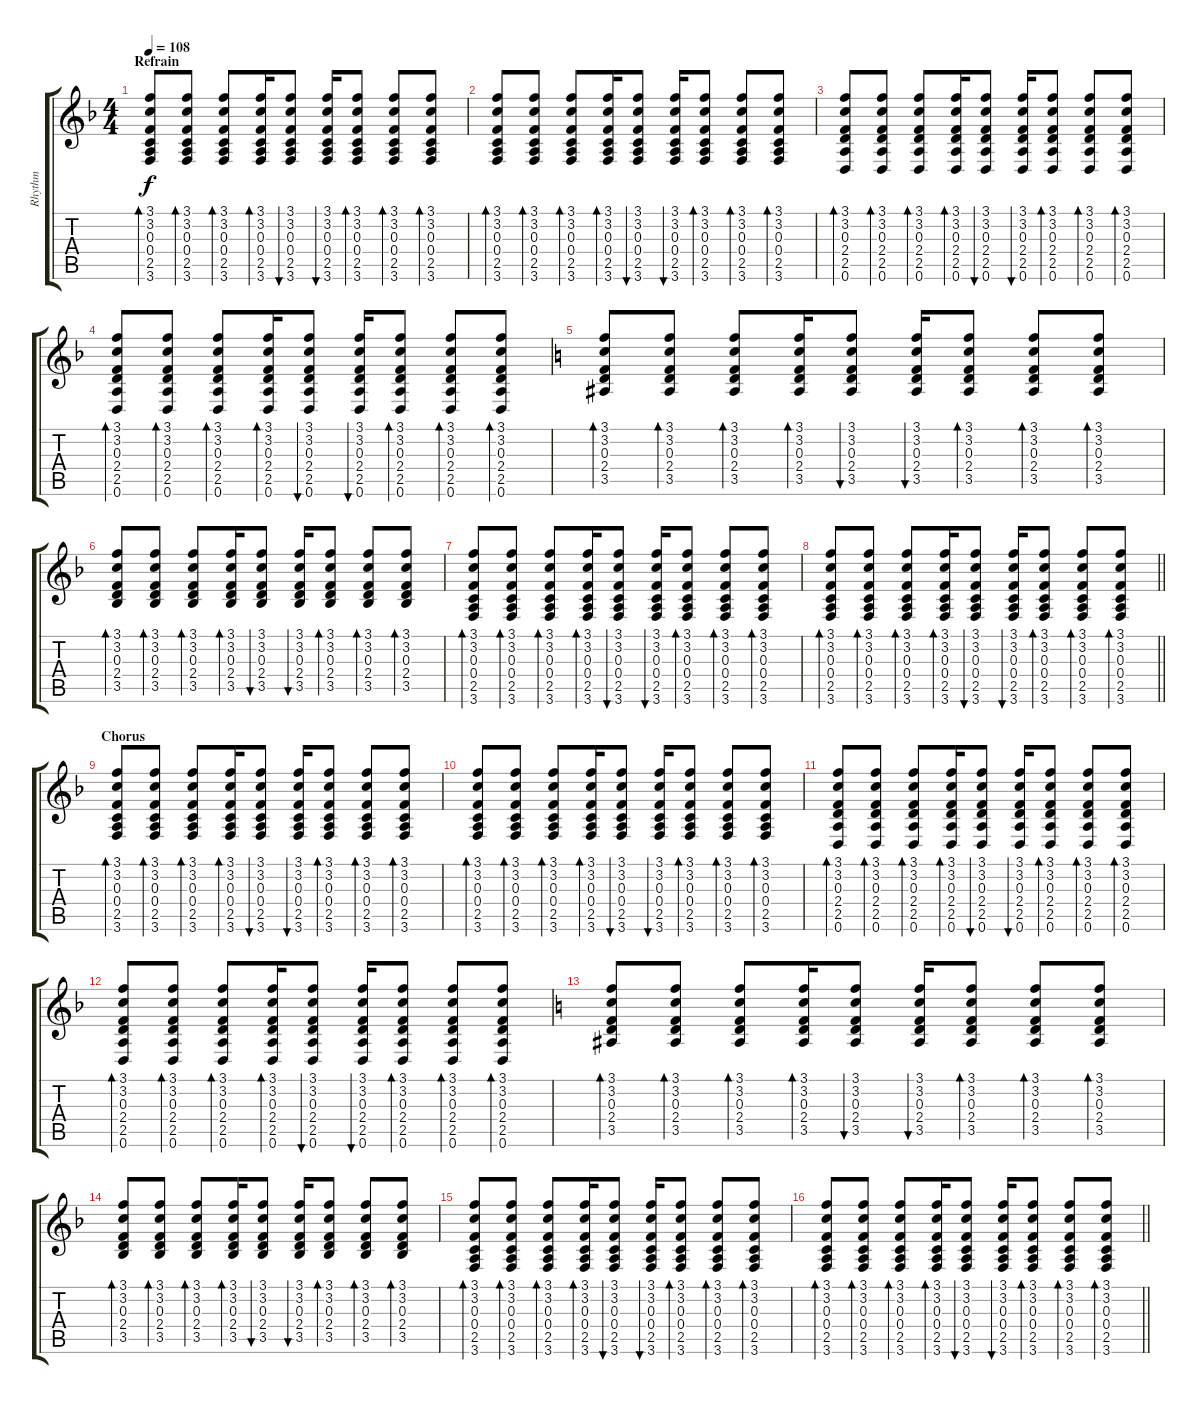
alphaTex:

\track ("Rhythm" "Rhythm") {instrument acousticguitarsteel}
\staff {score tabs}
\tuning (D4 A3 F3 C3 G2 D2) {hide}
\ts (4 4)
\section ("" "Refrain")
\tempo 108
\clef g2
\ks f
(3.1 3.2 0.3 0.4 2.5 3.6).8{bd 60 dy f} (3.1 3.2 0.3 0.4 2.5 3.6).8{bd 60} (3.1 3.2 0.3 0.4 2.5 3.6).8{bd 60} (3.1 3.2 0.3 0.4 2.5 3.6).16{bd 60} (3.1 3.2 0.3 0.4 2.5 3.6).8{bu 60} (3.1 3.2 0.3 0.4 2.5 3.6).16{bu 60} (3.1 3.2 0.3 0.4 2.5 3.6).8{bd 60} (3.1 3.2 0.3 0.4 2.5 3.6).8{bd 60} (3.1 3.2 0.3 0.4 2.5 3.6).8{bd 60} |
(3.1 3.2 0.3 0.4 2.5 3.6).8{bd 60} (3.1 3.2 0.3 0.4 2.5 3.6).8{bd 60} (3.1 3.2 0.3 0.4 2.5 3.6).8{bd 60} (3.1 3.2 0.3 0.4 2.5 3.6).16{bd 60} (3.1 3.2 0.3 0.4 2.5 3.6).8{bu 60} (3.1 3.2 0.3 0.4 2.5 3.6).16{bu 60} (3.1 3.2 0.3 0.4 2.5 3.6).8{bd 60} (3.1 3.2 0.3 0.4 2.5 3.6).8{bd 60} (3.1 3.2 0.3 0.4 2.5 3.6).8{bd 60} |
(3.1 3.2 0.3 2.4 2.5 0.6).8{bd 60} (3.1 3.2 0.3 2.4 2.5 0.6).8{bd 60} (3.1 3.2 0.3 2.4 2.5 0.6).8{bd 60} (3.1 3.2 0.3 2.4 2.5 0.6).16{bd 60} (3.1 3.2 0.3 2.4 2.5 0.6).8{bu 60} (3.1 3.2 0.3 2.4 2.5 0.6).16{bu 60} (3.1 3.2 0.3 2.4 2.5 0.6).8{bd 60} (3.1 3.2 0.3 2.4 2.5 0.6).8{bd 60} (3.1 3.2 0.3 2.4 2.5 0.6).8{bd 60} |
(3.1 3.2 0.3 2.4 2.5 0.6).8{bd 60} (3.1 3.2 0.3 2.4 2.5 0.6).8{bd 60} (3.1 3.2 0.3 2.4 2.5 0.6).8{bd 60} (3.1 3.2 0.3 2.4 2.5 0.6).16{bd 60} (3.1 3.2 0.3 2.4 2.5 0.6).8{bu 60} (3.1 3.2 0.3 2.4 2.5 0.6).16{bu 60} (3.1 3.2 0.3 2.4 2.5 0.6).8{bd 60} (3.1 3.2 0.3 2.4 2.5 0.6).8{bd 60} (3.1 3.2 0.3 2.4 2.5 0.6).8{bd 60} |
\ks c
(3.1 3.2 0.3 2.4 3.5).8{bd 60} (3.1 3.2 0.3 2.4 3.5).8{bd 60} (3.1 3.2 0.3 2.4 3.5).8{bd 60} (3.1 3.2 0.3 2.4 3.5).16{bd 60} (3.1 3.2 0.3 2.4 3.5).8{bu 60} (3.1 3.2 0.3 2.4 3.5).16{bu 60} (3.1 3.2 0.3 2.4 3.5).8{bd 60} (3.1 3.2 0.3 2.4 3.5).8{bd 60} (3.1 3.2 0.3 2.4 3.5).8{bd 60} |
\ks f
(3.1 3.2 0.3 2.4 3.5).8{bd 60} (3.1 3.2 0.3 2.4 3.5).8{bd 60} (3.1 3.2 0.3 2.4 3.5).8{bd 60} (3.1 3.2 0.3 2.4 3.5).16{bd 60} (3.1 3.2 0.3 2.4 3.5).8{bu 60} (3.1 3.2 0.3 2.4 3.5).16{bu 60} (3.1 3.2 0.3 2.4 3.5).8{bd 60} (3.1 3.2 0.3 2.4 3.5).8{bd 60} (3.1 3.2 0.3 2.4 3.5).8{bd 60} |
(3.1 3.2 0.3 0.4 2.5 3.6).8{bd 60} (3.1 3.2 0.3 0.4 2.5 3.6).8{bd 60} (3.1 3.2 0.3 0.4 2.5 3.6).8{bd 60} (3.1 3.2 0.3 0.4 2.5 3.6).16{bd 60} (3.1 3.2 0.3 0.4 2.5 3.6).8{bu 60} (3.1 3.2 0.3 0.4 2.5 3.6).16{bu 60} (3.1 3.2 0.3 0.4 2.5 3.6).8{bd 60} (3.1 3.2 0.3 0.4 2.5 3.6).8{bd 60} (3.1 3.2 0.3 0.4 2.5 3.6).8{bd 60} |
\barLineRight lightlight
(3.1 3.2 0.3 0.4 2.5 3.6).8{bd 60} (3.1 3.2 0.3 0.4 2.5 3.6).8{bd 60} (3.1 3.2 0.3 0.4 2.5 3.6).8{bd 60} (3.1 3.2 0.3 0.4 2.5 3.6).16{bd 60} (3.1 3.2 0.3 0.4 2.5 3.6).8{bu 60} (3.1 3.2 0.3 0.4 2.5 3.6).16{bu 60} (3.1 3.2 0.3 0.4 2.5 3.6).8{bd 60} (3.1 3.2 0.3 0.4 2.5 3.6).8{bd 60} (3.1 3.2 0.3 0.4 2.5 3.6).8{bd 60} |
\section ("" "Chorus")
(3.1 3.2 0.3 0.4 2.5 3.6).8{bd 60} (3.1 3.2 0.3 0.4 2.5 3.6).8{bd 60} (3.1 3.2 0.3 0.4 2.5 3.6).8{bd 60} (3.1 3.2 0.3 0.4 2.5 3.6).16{bd 60} (3.1 3.2 0.3 0.4 2.5 3.6).8{bu 60} (3.1 3.2 0.3 0.4 2.5 3.6).16{bu 60} (3.1 3.2 0.3 0.4 2.5 3.6).8{bd 60} (3.1 3.2 0.3 0.4 2.5 3.6).8{bd 60} (3.1 3.2 0.3 0.4 2.5 3.6).8{bd 60} |
(3.1 3.2 0.3 0.4 2.5 3.6).8{bd 60} (3.1 3.2 0.3 0.4 2.5 3.6).8{bd 60} (3.1 3.2 0.3 0.4 2.5 3.6).8{bd 60} (3.1 3.2 0.3 0.4 2.5 3.6).16{bd 60} (3.1 3.2 0.3 0.4 2.5 3.6).8{bu 60} (3.1 3.2 0.3 0.4 2.5 3.6).16{bu 60} (3.1 3.2 0.3 0.4 2.5 3.6).8{bd 60} (3.1 3.2 0.3 0.4 2.5 3.6).8{bd 60} (3.1 3.2 0.3 0.4 2.5 3.6).8{bd 60} |
(3.1 3.2 0.3 2.4 2.5 0.6).8{bd 60} (3.1 3.2 0.3 2.4 2.5 0.6).8{bd 60} (3.1 3.2 0.3 2.4 2.5 0.6).8{bd 60} (3.1 3.2 0.3 2.4 2.5 0.6).16{bd 60} (3.1 3.2 0.3 2.4 2.5 0.6).8{bu 60} (3.1 3.2 0.3 2.4 2.5 0.6).16{bu 60} (3.1 3.2 0.3 2.4 2.5 0.6).8{bd 60} (3.1 3.2 0.3 2.4 2.5 0.6).8{bd 60} (3.1 3.2 0.3 2.4 2.5 0.6).8{bd 60} |
(3.1 3.2 0.3 2.4 2.5 0.6).8{bd 60} (3.1 3.2 0.3 2.4 2.5 0.6).8{bd 60} (3.1 3.2 0.3 2.4 2.5 0.6).8{bd 60} (3.1 3.2 0.3 2.4 2.5 0.6).16{bd 60} (3.1 3.2 0.3 2.4 2.5 0.6).8{bu 60} (3.1 3.2 0.3 2.4 2.5 0.6).16{bu 60} (3.1 3.2 0.3 2.4 2.5 0.6).8{bd 60} (3.1 3.2 0.3 2.4 2.5 0.6).8{bd 60} (3.1 3.2 0.3 2.4 2.5 0.6).8{bd 60} |
\ks c
(3.1 3.2 0.3 2.4 3.5).8{bd 60} (3.1 3.2 0.3 2.4 3.5).8{bd 60} (3.1 3.2 0.3 2.4 3.5).8{bd 60} (3.1 3.2 0.3 2.4 3.5).16{bd 60} (3.1 3.2 0.3 2.4 3.5).8{bu 60} (3.1 3.2 0.3 2.4 3.5).16{bu 60} (3.1 3.2 0.3 2.4 3.5).8{bd 60} (3.1 3.2 0.3 2.4 3.5).8{bd 60} (3.1 3.2 0.3 2.4 3.5).8{bd 60} |
\ks f
(3.1 3.2 0.3 2.4 3.5).8{bd 60} (3.1 3.2 0.3 2.4 3.5).8{bd 60} (3.1 3.2 0.3 2.4 3.5).8{bd 60} (3.1 3.2 0.3 2.4 3.5).16{bd 60} (3.1 3.2 0.3 2.4 3.5).8{bu 60} (3.1 3.2 0.3 2.4 3.5).16{bu 60} (3.1 3.2 0.3 2.4 3.5).8{bd 60} (3.1 3.2 0.3 2.4 3.5).8{bd 60} (3.1 3.2 0.3 2.4 3.5).8{bd 60} |
(3.1 3.2 0.3 0.4 2.5 3.6).8{bd 60} (3.1 3.2 0.3 0.4 2.5 3.6).8{bd 60} (3.1 3.2 0.3 0.4 2.5 3.6).8{bd 60} (3.1 3.2 0.3 0.4 2.5 3.6).16{bd 60} (3.1 3.2 0.3 0.4 2.5 3.6).8{bu 60} (3.1 3.2 0.3 0.4 2.5 3.6).16{bu 60} (3.1 3.2 0.3 0.4 2.5 3.6).8{bd 60} (3.1 3.2 0.3 0.4 2.5 3.6).8{bd 60} (3.1 3.2 0.3 0.4 2.5 3.6).8{bd 60} |
\barLineRight lightlight
(3.1 3.2 0.3 0.4 2.5 3.6).8{bd 60} (3.1 3.2 0.3 0.4 2.5 3.6).8{bd 60} (3.1 3.2 0.3 0.4 2.5 3.6).8{bd 60} (3.1 3.2 0.3 0.4 2.5 3.6).16{bd 60} (3.1 3.2 0.3 0.4 2.5 3.6).8{bu 60} (3.1 3.2 0.3 0.4 2.5 3.6).16{bu 60} (3.1 3.2 0.3 0.4 2.5 3.6).8{bd 60} (3.1 3.2 0.3 0.4 2.5 3.6).8{bd 60} (3.1 3.2 0.3 0.4 2.5 3.6).8{bd 60}
